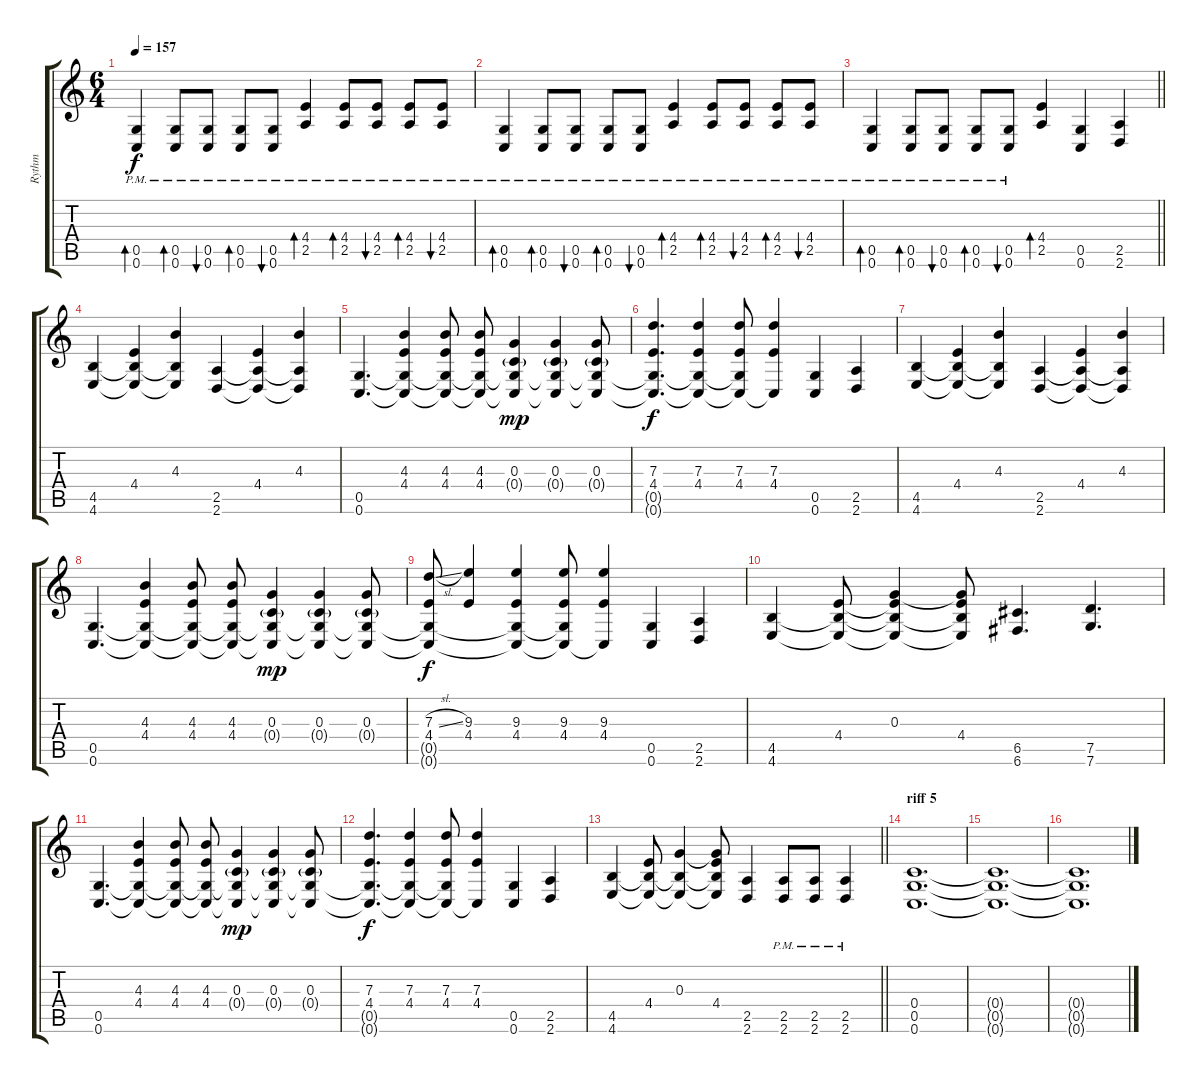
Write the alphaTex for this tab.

\track ("Rythm" "Rythm") {instrument distortionguitar}
\staff {score tabs}
\tuning (E4 C4 G3 C3 G2 C2) {hide}
\ts (6 4)
\tempo 157
\clef g2
\ks c
(0.5{pm} 0.6{pm}).4{bd 120 dy f} (0.5{pm} 0.6{pm}).8{bd 120} (0.5{pm} 0.6{pm}).8{bu 120} (0.5{pm} 0.6{pm}).8{bd 120} (0.5{pm} 0.6{pm}).8{bu 120} (4.4{pm} 2.5{pm}).4{bd 120} (4.4{pm} 2.5{pm}).8{bd 120} (4.4{pm} 2.5{pm}).8{bu 120} (4.4{pm} 2.5{pm}).8{bd 120} (4.4{pm} 2.5{pm}).8{bu 120} |
(0.5{pm} 0.6{pm}).4{bd 120} (0.5{pm} 0.6{pm}).8{bd 120} (0.5{pm} 0.6{pm}).8{bu 120} (0.5{pm} 0.6{pm}).8{bd 120} (0.5{pm} 0.6{pm}).8{bu 120} (4.4{pm} 2.5{pm}).4{bd 120} (4.4{pm} 2.5{pm}).8{bd 120} (4.4{pm} 2.5{pm}).8{bu 120} (4.4{pm} 2.5{pm}).8{bd 120} (4.4{pm} 2.5{pm}).8{bu 120} |
\barLineRight lightlight
(0.5{pm} 0.6{pm}).4{bd 120} (0.5{pm} 0.6{pm}).8{bd 120} (0.5{pm} 0.6{pm}).8{bu 120} (0.5{pm} 0.6{pm}).8{bd 120} (0.5{pm} 0.6{pm}).8{bu 120} (4.4 2.5).4{bd 120} (0.5 0.6).4 (2.5 2.6).4 |
(4.5 4.6).4 (4.4 4.5{t} 4.6{t}).4 (4.3 4.5{t} 4.6{t}).4 (2.5 2.6).4 (4.4 2.5{t} 2.6{t}).4 (4.3 2.5{t} 2.6{t}).4 |
(0.5 0.6).4{d} (4.3 4.4 0.5{t} 0.6{t}).4 (4.3 4.4 0.5{t} 0.6{t}).8 (4.3 4.4 0.5{t} 0.6{t}).8 (0.3 0.4{g} 0.5{t} 0.6{t}).4{dy mp} (0.3 0.4{g} 0.5{t} 0.6{t}).4 (0.3 0.4{g} 0.5{t} 0.6{t}).8 |
(7.3 4.4 0.5{t} 0.6{t}).4{d dy f} (7.3 4.4 0.5{t} 0.6{t}).4 (7.3 4.4 0.5{t} 0.6{t}).8 (7.3 4.4 0.6{t}).4 (0.5 0.6).4 (2.5 2.6).4 |
(4.5 4.6).4 (4.4 4.5{t} 4.6{t}).4 (4.3 4.5{t} 4.6{t}).4 (2.5 2.6).4 (4.4 2.5{t} 2.6{t}).4 (4.3 2.5{t} 2.6{t}).4 |
(0.5 0.6).4{d} (4.3 4.4 0.5{t} 0.6{t}).4 (4.3 4.4 0.5{t} 0.6{t}).8 (4.3 4.4 0.5{t} 0.6{t}).8 (0.3 0.4{g} 0.5{t} 0.6{t}).4{dy mp} (0.3 0.4{g} 0.5{t} 0.6{t}).4 (0.3 0.4{g} 0.5{t} 0.6{t}).8 |
(7.3{sl} 4.4 0.5{t} 0.6{t}).8{dy f} (9.3 4.4).4 (9.3 4.4 0.5{t} 0.6{t}).4 (9.3 4.4 0.5{t} 0.6{t}).8 (9.3 4.4 0.6{t}).4 (0.5 0.6).4 (2.5 2.6).4 |
(4.5 4.6).4 (4.4 4.5{t} 4.6{t}).8 (0.3 4.4{t} 4.5{t} 4.6{t}).4 (0.3{t} 4.4 4.5{t} 4.6{t}).8 (6.5 6.6).4{d} (7.5 7.6).4{d} |
(0.5 0.6).4{d} (4.3 4.4 0.5{t} 0.6{t}).4 (4.3 4.4 0.5{t} 0.6{t}).8 (4.3 4.4 0.5{t} 0.6{t}).8 (0.3 0.4{g} 0.5{t} 0.6{t}).4{dy mp} (0.3 0.4{g} 0.5{t} 0.6{t}).4 (0.3 0.4{g} 0.5{t} 0.6{t}).8 |
(7.3 4.4 0.5{t} 0.6{t}).4{d dy f} (7.3 4.4 0.5{t} 0.6{t}).4 (7.3 4.4 0.5{t} 0.6{t}).8 (7.3 4.4 0.6{t}).4 (0.5 0.6).4 (2.5 2.6).4 |
\barLineRight lightlight
(4.5 4.6).4 (4.4 4.5{t} 4.6{t}).8 (0.3 4.5{t} 4.6{t}).4 (0.3{t} 4.4 4.5{t} 4.6{t}).8 (2.5 2.6).4 (2.5{pm} 2.6{pm}).8 (2.5{pm} 2.6{pm}).8 (2.5{pm} 2.6{pm}).4 |
\section ("" "riff 5")
(0.4 0.5 0.6).1{d} |
(0.4{t} 0.5{t} 0.6{t}).1{d} |
(0.4{t} 0.5{t} 0.6{t}).1{d}
